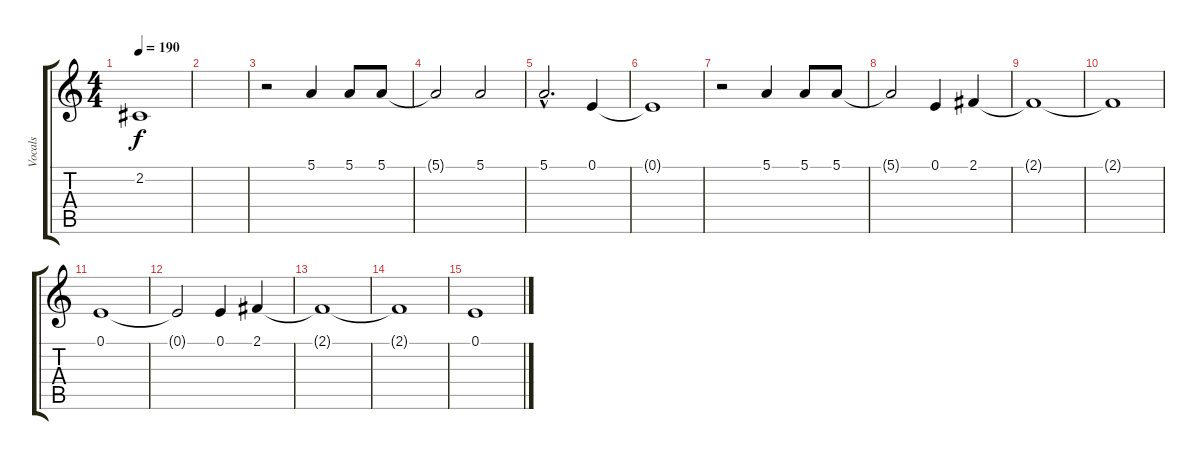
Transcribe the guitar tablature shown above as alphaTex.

\track ("Vocals" "Vocals") {instrument altosax}
\staff {score tabs}
\tuning (E4 B3 G3 D3 A2 E2) {hide}
\ts (4 4)
\tempo 190
\clef g2
\ks c
2.2.1{dy f} |
|
r.2 5.1.4 5.1.8 5.1.8 |
5.1{t}.2 5.1.2 |
5.1{hac}.2{d} 0.1.4 |
0.1{t}.1 |
r.2 5.1.4 5.1.8 5.1.8 |
5.1{t}.2 0.1.4 2.1.4 |
2.1{t}.1 |
2.1{t}.1 |
0.1.1 |
0.1{t}.2 0.1.4 2.1.4 |
2.1{t}.1 |
2.1{t}.1 |
0.1.1
